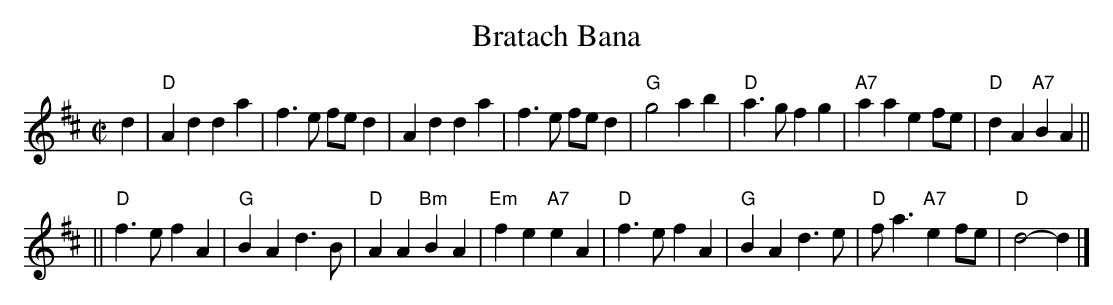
X:1
T: Bratach Bana
M: C|
L: 1/4
K: D
d \
| "D"Ad da | f>e f/e/d | Ad da | f>e f/e/d \
| "G"g2 ab | "D"a>g fg | "A7"aa ef/e/ | "D"dA "A7"BA ||
||"D"f>e fA | "G"BA d>B | "D"AA "Bm"BA | "Em"fe "A7"eA \
| "D"f>e fA | "G"BA d>e | "D"f<a "A7"ef/e/ | "D"d2- d |]
